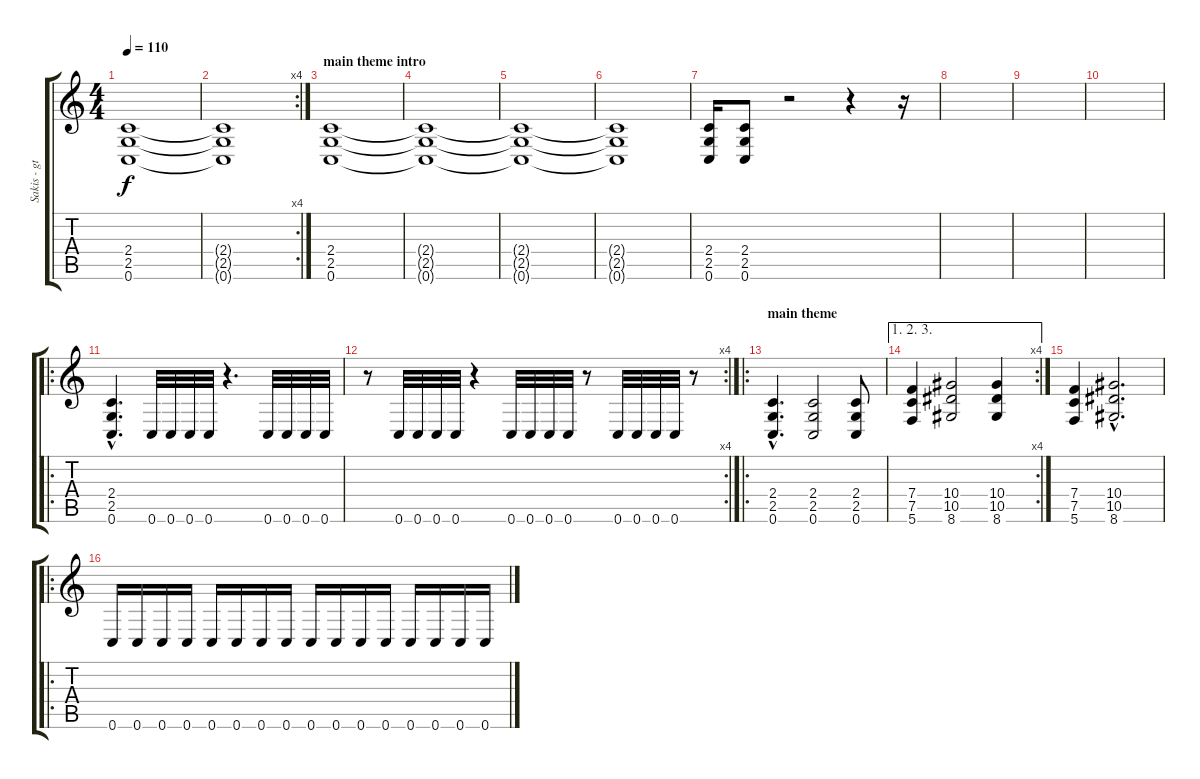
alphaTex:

\track ("Sakis - gtr2" "Sakis - gt") {instrument distortionguitar}
\staff {score tabs}
\tuning (C4 G3 Eb3 Bb2 F2 C2) {hide}
\ts (4 4)
\tempo 110
\clef g2
\ks c
(2.4 2.5 0.6).1{dy f} |
\rc 4
(2.4{t} 2.5{t} 0.6{t}).1 |
\section ("" "main theme intro")
(2.4 2.5 0.6).1 |
(2.4{t} 2.5{t} 0.6{t}).1 |
(2.4{t} 2.5{t} 0.6{t}).1 |
(2.4{t} 2.5{t} 0.6{t}).1 |
(2.4 2.5 0.6).16 (2.4 2.5 0.6).8 r.2 r.4 r.16 |
|
|
|
\ro
(2.4{hac} 2.5{hac} 0.6{hac}).4{d} 0.6.32 0.6.32 0.6.32 0.6.32 r.4{d} 0.6.32 0.6.32 0.6.32 0.6.32 |
\rc 4
r.8 0.6.32 0.6.32 0.6.32 0.6.32 r.4 0.6.32 0.6.32 0.6.32 0.6.32 r.8 0.6.32 0.6.32 0.6.32 0.6.32 r.8 |
\ro
\section ("" "main theme")
(2.4{hac} 2.5{hac} 0.6{hac}).4{d} (2.4 2.5 0.6).2 (2.4 2.5 0.6).8 |
\ae (1 2 3)
\rc 4
(7.4 7.5 5.6).4 (10.4 10.5 8.6).2 (10.4 10.5 8.6).4 |
(7.4 7.5 5.6).4 (10.4{hac} 10.5{hac} 8.6{hac}).2{d} |
\ro
0.6.16 0.6.16 0.6.16 0.6.16 0.6.16 0.6.16 0.6.16 0.6.16 0.6.16 0.6.16 0.6.16 0.6.16 0.6.16 0.6.16 0.6.16 0.6.16
